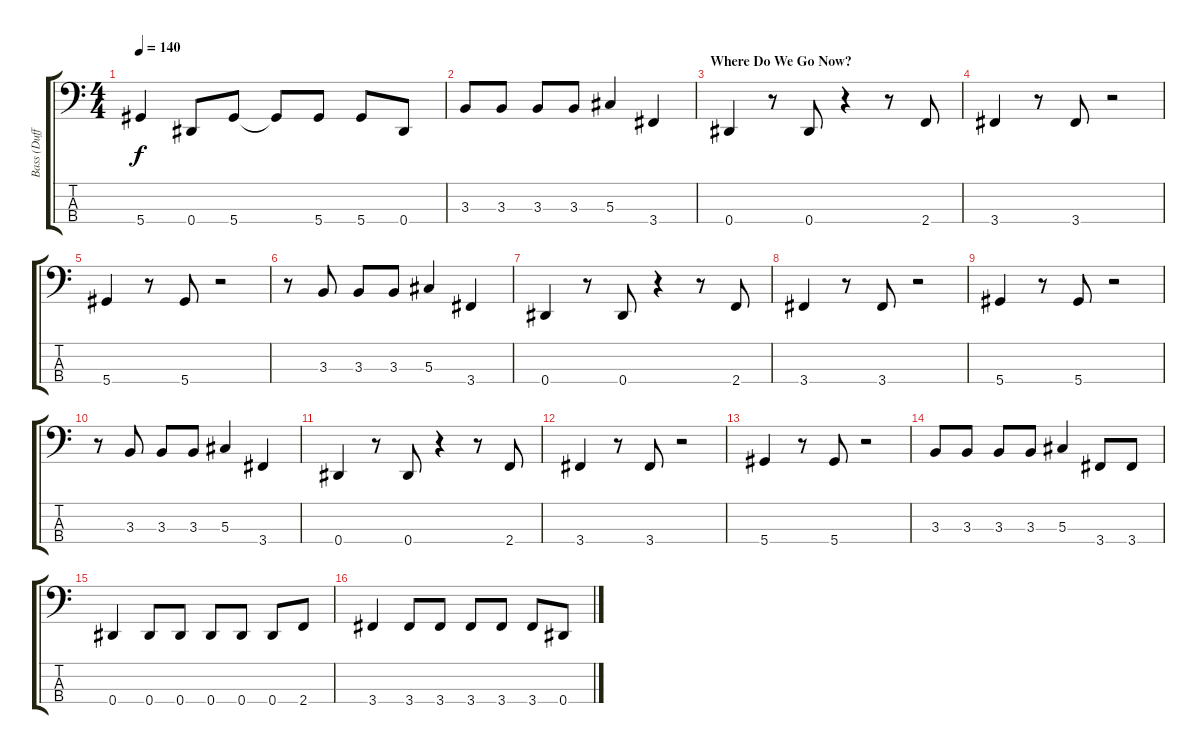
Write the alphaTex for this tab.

\track ("Bass (Duff)" "Bass (Duff") {instrument electricbasspick}
\staff {score tabs}
\tuning (Gb2 Db2 Ab1 Eb1) {hide}
\ts (4 4)
\tempo 140
\clef f4
\ks c
5.4.4{dy f} 0.4.8 5.4.8 5.4{t}.8 5.4.8 5.4.8 0.4.8 |
3.3.8 3.3.8 3.3.8 3.3.8 5.3.4 3.4.4 |
\section ("" "Where Do We Go Now?")
0.4.4 r.8 0.4.8 r.4 r.8 2.4.8 |
3.4.4 r.8 3.4.8 r.2 |
5.4.4 r.8 5.4.8 r.2 |
r.8 3.3.8 3.3.8 3.3.8 5.3.4 3.4.4 |
0.4.4 r.8 0.4.8 r.4 r.8 2.4.8 |
3.4.4 r.8 3.4.8 r.2 |
5.4.4 r.8 5.4.8 r.2 |
r.8 3.3.8 3.3.8 3.3.8 5.3.4 3.4.4 |
0.4.4 r.8 0.4.8 r.4 r.8 2.4.8 |
3.4.4 r.8 3.4.8 r.2 |
5.4.4 r.8 5.4.8 r.2 |
3.3.8 3.3.8 3.3.8 3.3.8 5.3.4 3.4.8 3.4.8 |
0.4.4 0.4.8 0.4.8 0.4.8 0.4.8 0.4.8 2.4.8 |
3.4.4 3.4.8 3.4.8 3.4.8 3.4.8 3.4.8 0.4.8
